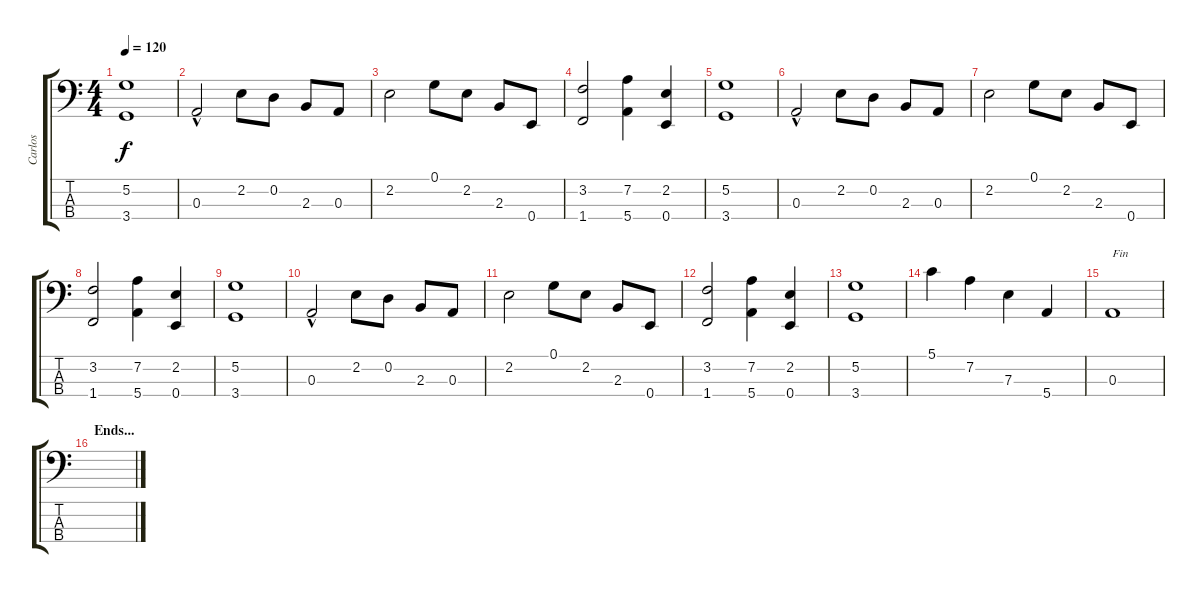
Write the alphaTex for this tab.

\track ("Carlos" "Carlos") {instrument electricbassfinger}
\staff {score tabs}
\tuning (G2 D2 A1 E1) {hide}
\ts (4 4)
\tempo 120
\clef f4
\ks c
(5.2 3.4).1{dy f} |
0.3{hac}.2 2.2.8 0.2.8 2.3.8 0.3.8 |
2.2.2 0.1.8 2.2.8 2.3.8 0.4.8 |
(3.2 1.4).2 (7.2 5.4).4 (2.2 0.4).4 |
(5.2 3.4).1 |
0.3{hac}.2 2.2.8 0.2.8 2.3.8 0.3.8 |
2.2.2 0.1.8 2.2.8 2.3.8 0.4.8 |
(3.2 1.4).2 (7.2 5.4).4 (2.2 0.4).4 |
(5.2 3.4).1 |
0.3{hac}.2 2.2.8 0.2.8 2.3.8 0.3.8 |
2.2.2 0.1.8 2.2.8 2.3.8 0.4.8 |
(3.2 1.4).2 (7.2 5.4).4 (2.2 0.4).4 |
(5.2 3.4).1 |
5.1.4 7.2.4 7.3.4 5.4.4 |
0.3.1{txt "Fin"} |
\section ("" "Ends...")
